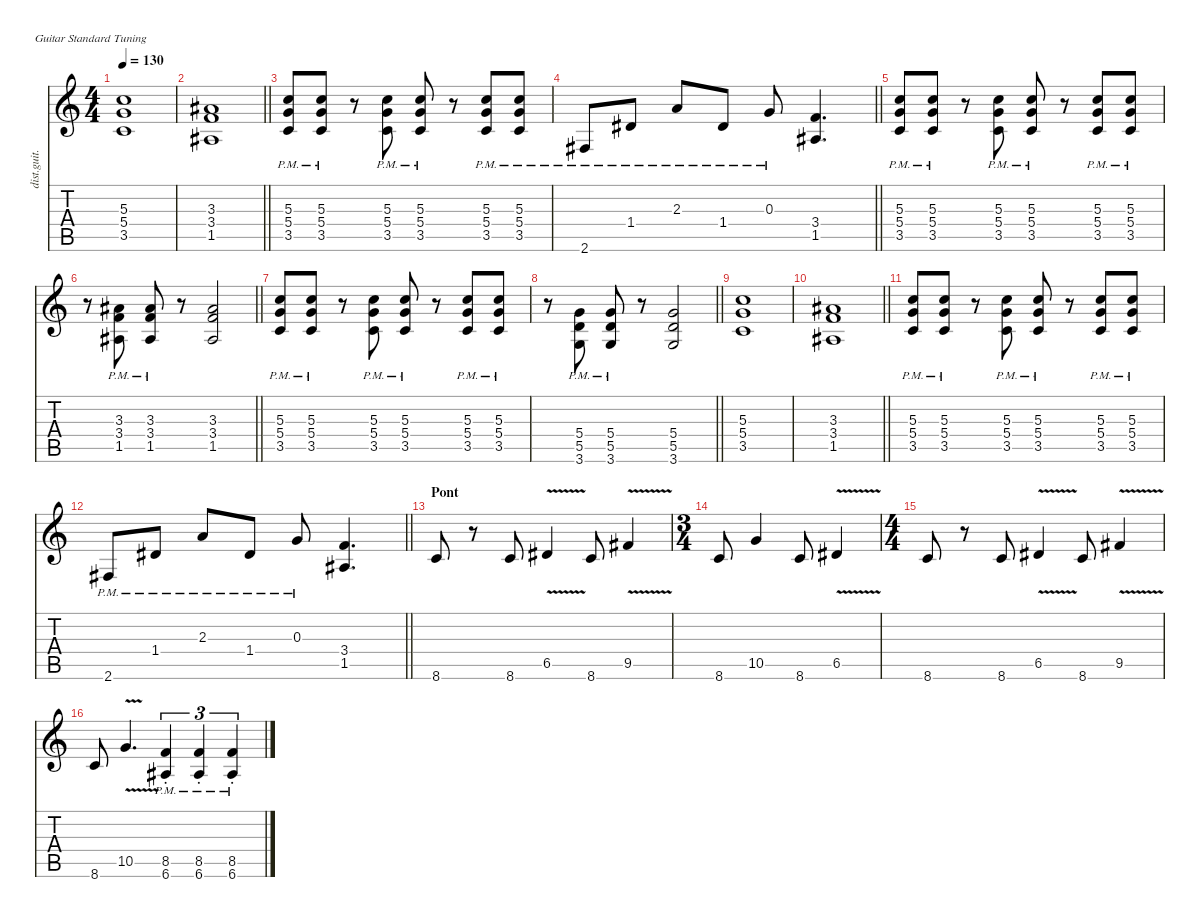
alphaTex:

\defaultSystemsLayout 4
\hideDynamics
\bracketExtendMode nobrackets
\track ("Hichem" "dist.guit.") {solo instrument distortionguitar}
\staff {score tabs}
\tuning (E4 B3 G3 D3 A2 E2)
\ts (4 4)
\tempo 130
\clef g2
\ks c
(5.3 5.4 3.5).1{dy f beam Up} |
\barLineRight lightlight
(3.3{acc #} 3.4 1.5{acc #}).1{beam Up} |
(5.3{pm} 5.4{pm} 3.5{pm}).8{beam Up} (5.3{pm} 5.4{pm} 3.5{pm}).8{beam Up} r.8{beam Down} (5.3{pm} 5.4{pm} 3.5{pm}).8{beam Up} (5.3{pm} 5.4{pm} 3.5{pm}).8{beam Up} r.8{beam Down} (5.3{pm} 5.4{pm} 3.5{pm}).8{beam Up} (5.3{pm} 5.4{pm} 3.5{pm}).8{beam Up} |
\barLineRight lightlight
2.6{pm acc #}.8{beam Up} 1.4{pm acc #}.8{beam Up} 2.3{pm}.8{beam Up} 1.4{pm acc #}.8{beam Up} 0.3{pm}.8{beam Up} (3.4 1.5{acc #}).4{d beam Up} |
(5.3{pm} 5.4{pm} 3.5{pm}).8{beam Up} (5.3{pm} 5.4{pm} 3.5{pm}).8{beam Up} r.8{beam Down} (5.3{pm} 5.4{pm} 3.5{pm}).8{beam Up} (5.3{pm} 5.4{pm} 3.5{pm}).8{beam Up} r.8{beam Down} (5.3{pm} 5.4{pm} 3.5{pm}).8{beam Up} (5.3{pm} 5.4{pm} 3.5{pm}).8{beam Up} |
\barLineRight lightlight
r.8{beam Down} (3.3{acc #} 3.4{pm} 1.5{pm acc #}).8{beam Up} (3.3{acc #} 3.4{pm} 1.5{pm acc #}).8{beam Up} r.8{beam Down} (3.3{acc #} 3.4 1.5{acc #}).2{beam Up} |
(5.3{pm} 5.4{pm} 3.5{pm}).8{beam Up} (5.3{pm} 5.4{pm} 3.5{pm}).8{beam Up} r.8{beam Down} (5.3{pm} 5.4{pm} 3.5{pm}).8{beam Up} (5.3{pm} 5.4{pm} 3.5{pm}).8{beam Up} r.8{beam Down} (5.3{pm} 5.4{pm} 3.5{pm}).8{beam Up} (5.3{pm} 5.4{pm} 3.5{pm}).8{beam Up} |
\barLineRight lightlight
r.8{beam Down} (5.4{pm} 5.5{pm} 3.6).8{beam Up} (5.4{pm} 5.5{pm} 3.6).8{beam Up} r.8{beam Down} (5.4 5.5 3.6).2{beam Up} |
(5.3 5.4 3.5).1{beam Up} |
\barLineRight lightlight
(3.3{acc #} 3.4 1.5{acc #}).1{beam Up} |
(5.3{pm} 5.4{pm} 3.5{pm}).8{beam Up} (5.3{pm} 5.4{pm} 3.5{pm}).8{beam Up} r.8{beam Down} (5.3{pm} 5.4{pm} 3.5{pm}).8{beam Up} (5.3{pm} 5.4{pm} 3.5{pm}).8{beam Up} r.8{beam Down} (5.3{pm} 5.4{pm} 3.5{pm}).8{beam Up} (5.3{pm} 5.4{pm} 3.5{pm}).8{beam Up} |
\barLineRight lightlight
2.6{pm acc #}.8{beam Up} 1.4{pm acc #}.8{beam Up} 2.3{pm}.8{beam Up} 1.4{pm acc #}.8{beam Up} 0.3{pm}.8{beam Up} (3.4 1.5{acc #}).4{d beam Up} |
\section ("" "Pont")
8.6.8{beam Up} r.8{beam Down} 8.6.8{beam Up} 6.5{v acc #}.4{beam Up} 8.6.8{beam Up} 9.5{v acc #}.4{beam Up} |
\ts (3 4)
\beaming (8 2 2 2)
8.6.8{beam Up} 10.5.4{beam Up} 8.6.8{beam Up} 6.5{v acc #}.4{beam Up} |
\ts (4 4)
\beaming (8 2 2 2 2)
8.6.8{beam Up} r.8{beam Down} 8.6.8{beam Up} 6.5{v acc #}.4{beam Up} 8.6.8{beam Up} 9.5{v acc #}.4{beam Up} |
8.6.8{beam Up} 10.5{v}.4{d beam Up} (8.5{pm st} 6.6{pm acc #}).4{tu (3 2) beam Up} (8.5{pm st} 6.6{pm acc #}).4{tu (3 2) beam Up} (8.5{pm st} 6.6{pm acc #}).4{tu (3 2) beam Up}
